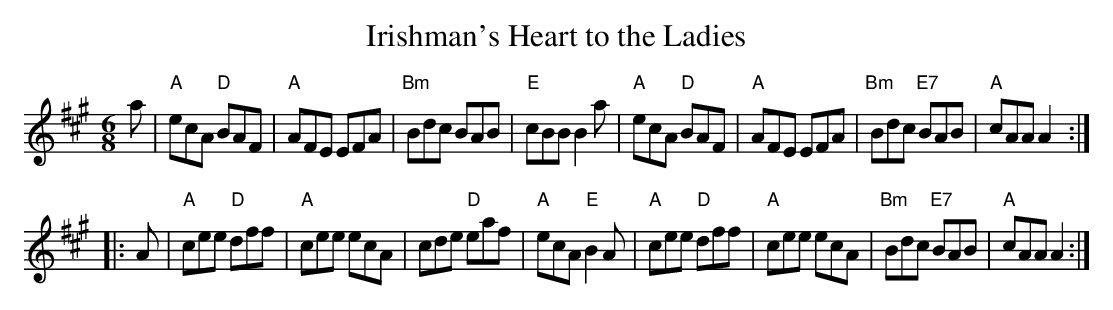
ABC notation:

X:1
T: Irishman's Heart to the Ladies
M: 6/8
K: A
a| "A"ecA "D"BAF| "A"AFE EFA| "Bm"Bdc BAB| "E"cBB B2 a|    "A"ecA "D"BAF| "A"AFE EFA| "Bm"Bdc "E7"BAB| "A"cAA A2 :|
|:A| "A"cee "D"dff| "A"cee ecA| cde "D"eaf| "A"ecA "E"B2 A|    "A"cee "D"dff| "A"cee ecA| "Bm"Bdc "E7"BAB| "A"cAA A2 :|

$SmallLMargin
